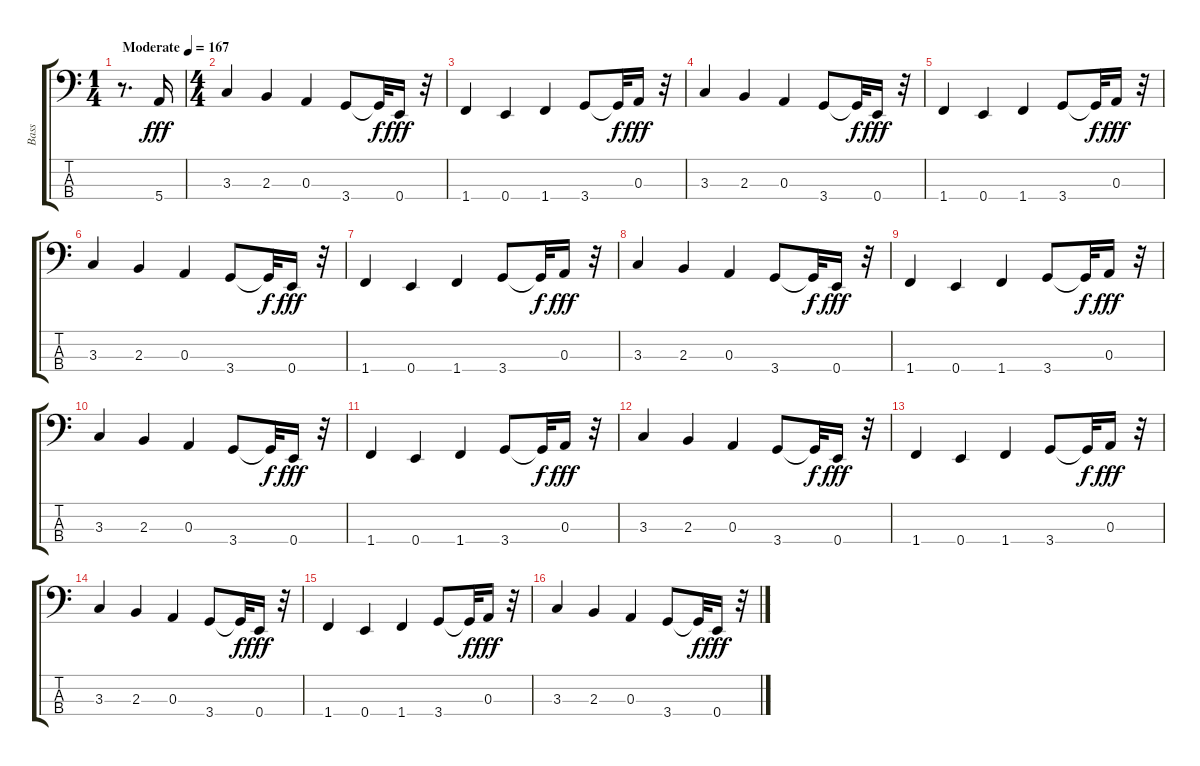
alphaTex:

\track ("Bass" "Bass") {instrument slapbass1}
\staff {score tabs}
\tuning (G2 D2 A1 E1) {hide}
\ts (1 4)
\tempo (167 "Moderate")
\clef f4
\ks c
r.8{d dy fff instrument slapbass1} 5.4.16 |
\ts (4 4)
3.3.4 2.3.4 0.3.4 3.4.8 3.4{t}.32{dy f} 0.4.16{dy fff} r.32 |
1.4.4 0.4.4 1.4.4 3.4.8 3.4{t}.32{dy f} 0.3.16{dy fff} r.32 |
3.3.4 2.3.4 0.3.4 3.4.8 3.4{t}.32{dy f} 0.4.16{dy fff} r.32 |
1.4.4 0.4.4 1.4.4 3.4.8 3.4{t}.32{dy f} 0.3.16{dy fff} r.32 |
3.3.4 2.3.4 0.3.4 3.4.8 3.4{t}.32{dy f} 0.4.16{dy fff} r.32 |
1.4.4 0.4.4 1.4.4 3.4.8 3.4{t}.32{dy f} 0.3.16{dy fff} r.32 |
3.3.4 2.3.4 0.3.4 3.4.8 3.4{t}.32{dy f} 0.4.16{dy fff} r.32 |
1.4.4 0.4.4 1.4.4 3.4.8 3.4{t}.32{dy f} 0.3.16{dy fff} r.32 |
3.3.4 2.3.4 0.3.4 3.4.8 3.4{t}.32{dy f} 0.4.16{dy fff} r.32 |
1.4.4 0.4.4 1.4.4 3.4.8 3.4{t}.32{dy f} 0.3.16{dy fff} r.32 |
3.3.4 2.3.4 0.3.4 3.4.8 3.4{t}.32{dy f} 0.4.16{dy fff} r.32 |
1.4.4 0.4.4 1.4.4 3.4.8 3.4{t}.32{dy f} 0.3.16{dy fff} r.32 |
3.3.4 2.3.4 0.3.4 3.4.8 3.4{t}.32{dy f} 0.4.16{dy fff} r.32 |
1.4.4 0.4.4 1.4.4 3.4.8 3.4{t}.32{dy f} 0.3.16{dy fff} r.32 |
3.3.4 2.3.4 0.3.4 3.4.8 3.4{t}.32{dy f} 0.4.16{dy fff} r.32
